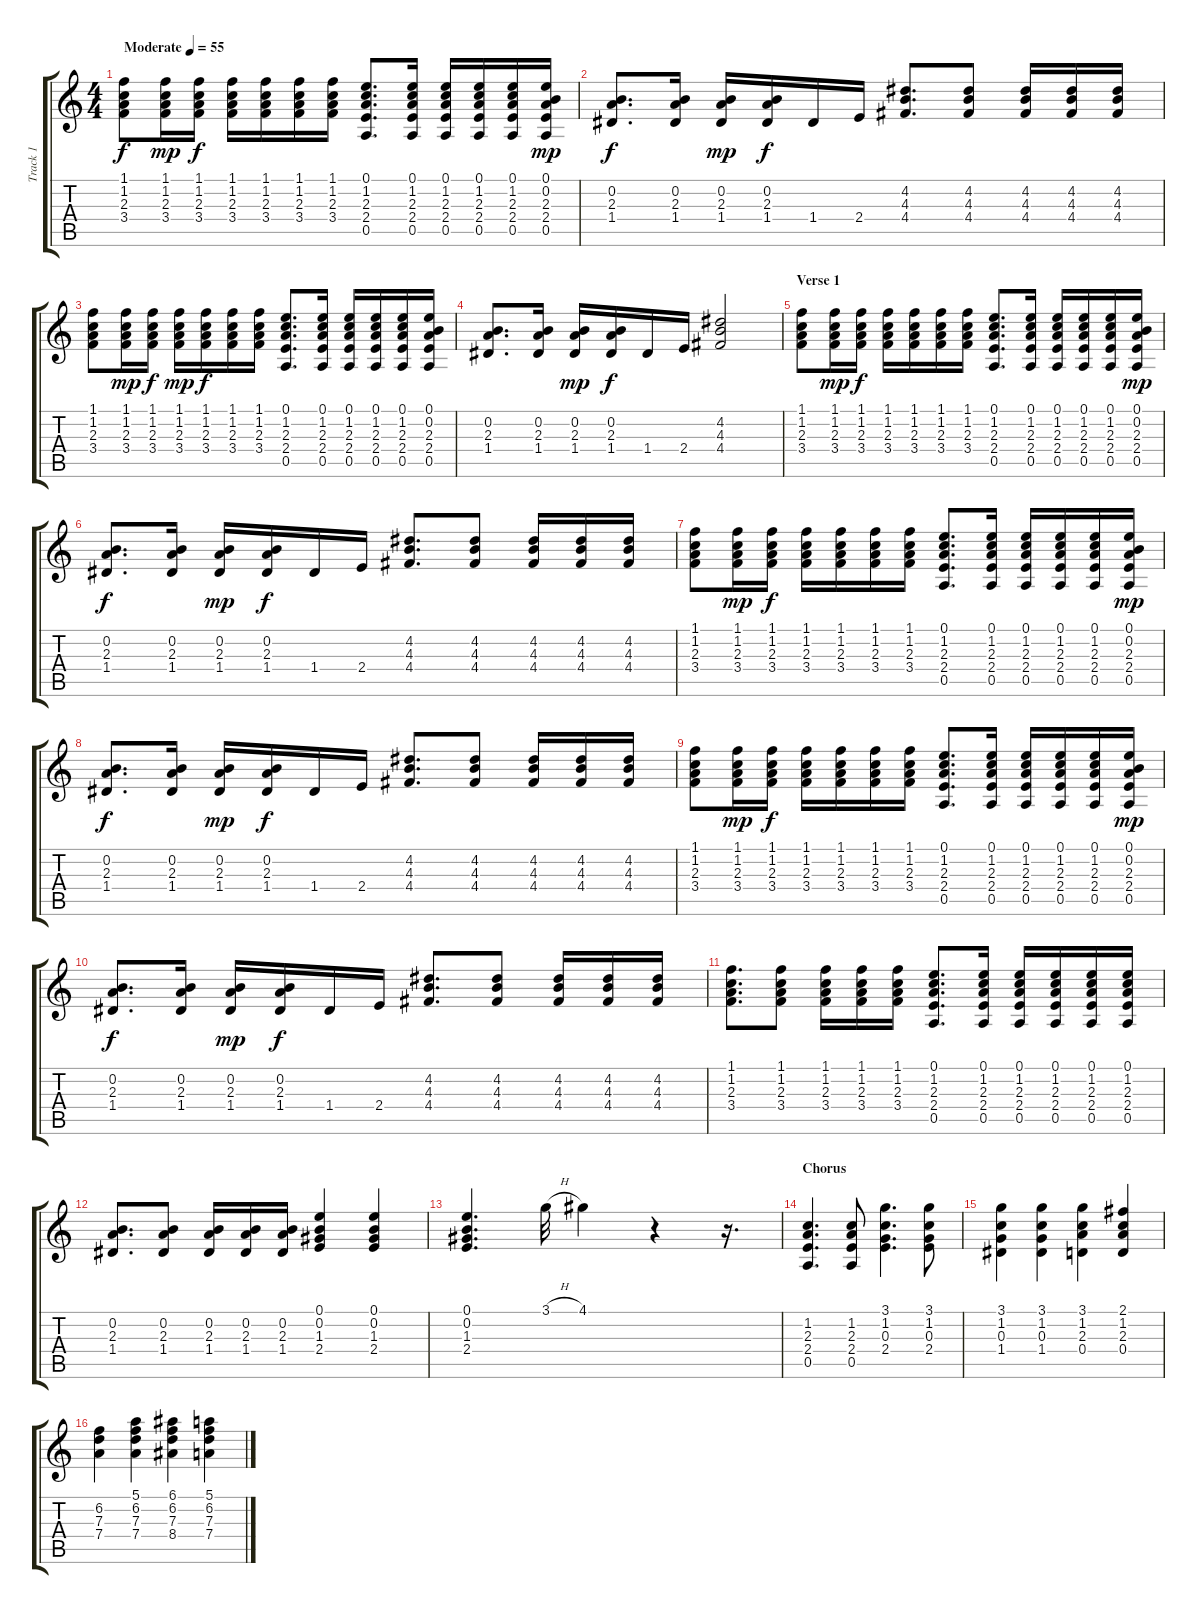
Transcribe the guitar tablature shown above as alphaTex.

\track ("Track 1" "Track 1") {instrument acousticguitarsteel}
\staff {score tabs}
\tuning (E4 B3 G3 D3 A2 E2) {hide}
\ts (4 4)
\tempo (55 "Moderate")
\clef g2
\ks c
(1.1 1.2 2.3 3.4).8{dy f instrument acousticguitarsteel} (1.1 1.2 2.3 3.4).16{dy mp} (1.1 1.2 2.3 3.4).16{dy f} (1.1 1.2 2.3 3.4).16 (1.1 1.2 2.3 3.4).16 (1.1 1.2 2.3 3.4).16 (1.1 1.2 2.3 3.4).16 (0.1 1.2 2.3 2.4 0.5).8{d} (0.1 1.2 2.3 2.4 0.5).16 (0.1 1.2 2.3 2.4 0.5).16 (0.1 1.2 2.3 2.4 0.5).16 (0.1 1.2 2.3 2.4 0.5).16 (0.1 0.2 2.3 2.4 0.5).16{dy mp} |
(0.2 2.3 1.4).8{d dy f} (0.2 2.3 1.4).16 (0.2 2.3 1.4).16{dy mp} (0.2 2.3 1.4).16{dy f} 1.4.16 2.4.16 (4.2 4.3 4.4).8{d} (4.2 4.3 4.4).8 (4.2 4.3 4.4).16 (4.2 4.3 4.4).16 (4.2 4.3 4.4).16 |
(1.1 1.2 2.3 3.4).8 (1.1 1.2 2.3 3.4).16{dy mp} (1.1 1.2 2.3 3.4).16{dy f} (1.1 1.2 2.3 3.4).16{dy mp} (1.1 1.2 2.3 3.4).16{dy f} (1.1 1.2 2.3 3.4).16 (1.1 1.2 2.3 3.4).16 (0.1 1.2 2.3 2.4 0.5).8{d} (0.1 1.2 2.3 2.4 0.5).16 (0.1 1.2 2.3 2.4 0.5).16 (0.1 1.2 2.3 2.4 0.5).16 (0.1 1.2 2.3 2.4 0.5).16 (0.1 0.2 2.3 2.4 0.5).16 |
(0.2 2.3 1.4).8{d} (0.2 2.3 1.4).16 (0.2 2.3 1.4).16{dy mp} (0.2 2.3 1.4).16{dy f} 1.4.16 2.4.16 (4.2 4.3 4.4).2 |
\section ("" "Verse 1")
(1.1 1.2 2.3 3.4).8 (1.1 1.2 2.3 3.4).16{dy mp} (1.1 1.2 2.3 3.4).16{dy f} (1.1 1.2 2.3 3.4).16 (1.1 1.2 2.3 3.4).16 (1.1 1.2 2.3 3.4).16 (1.1 1.2 2.3 3.4).16 (0.1 1.2 2.3 2.4 0.5).8{d} (0.1 1.2 2.3 2.4 0.5).16 (0.1 1.2 2.3 2.4 0.5).16 (0.1 1.2 2.3 2.4 0.5).16 (0.1 1.2 2.3 2.4 0.5).16 (0.1 0.2 2.3 2.4 0.5).16{dy mp} |
(0.2 2.3 1.4).8{d dy f} (0.2 2.3 1.4).16 (0.2 2.3 1.4).16{dy mp} (0.2 2.3 1.4).16{dy f} 1.4.16 2.4.16 (4.2 4.3 4.4).8{d} (4.2 4.3 4.4).8 (4.2 4.3 4.4).16 (4.2 4.3 4.4).16 (4.2 4.3 4.4).16 |
(1.1 1.2 2.3 3.4).8 (1.1 1.2 2.3 3.4).16{dy mp} (1.1 1.2 2.3 3.4).16{dy f} (1.1 1.2 2.3 3.4).16 (1.1 1.2 2.3 3.4).16 (1.1 1.2 2.3 3.4).16 (1.1 1.2 2.3 3.4).16 (0.1 1.2 2.3 2.4 0.5).8{d} (0.1 1.2 2.3 2.4 0.5).16 (0.1 1.2 2.3 2.4 0.5).16 (0.1 1.2 2.3 2.4 0.5).16 (0.1 1.2 2.3 2.4 0.5).16 (0.1 0.2 2.3 2.4 0.5).16{dy mp} |
(0.2 2.3 1.4).8{d dy f} (0.2 2.3 1.4).16 (0.2 2.3 1.4).16{dy mp} (0.2 2.3 1.4).16{dy f} 1.4.16 2.4.16 (4.2 4.3 4.4).8{d} (4.2 4.3 4.4).8 (4.2 4.3 4.4).16 (4.2 4.3 4.4).16 (4.2 4.3 4.4).16 |
(1.1 1.2 2.3 3.4).8 (1.1 1.2 2.3 3.4).16{dy mp} (1.1 1.2 2.3 3.4).16{dy f} (1.1 1.2 2.3 3.4).16 (1.1 1.2 2.3 3.4).16 (1.1 1.2 2.3 3.4).16 (1.1 1.2 2.3 3.4).16 (0.1 1.2 2.3 2.4 0.5).8{d} (0.1 1.2 2.3 2.4 0.5).16 (0.1 1.2 2.3 2.4 0.5).16 (0.1 1.2 2.3 2.4 0.5).16 (0.1 1.2 2.3 2.4 0.5).16 (0.1 0.2 2.3 2.4 0.5).16{dy mp} |
(0.2 2.3 1.4).8{d dy f} (0.2 2.3 1.4).16 (0.2 2.3 1.4).16{dy mp} (0.2 2.3 1.4).16{dy f} 1.4.16 2.4.16 (4.2 4.3 4.4).8{d} (4.2 4.3 4.4).8 (4.2 4.3 4.4).16 (4.2 4.3 4.4).16 (4.2 4.3 4.4).16 |
(1.1 1.2 2.3 3.4).8{d} (1.1 1.2 2.3 3.4).8 (1.1 1.2 2.3 3.4).16 (1.1 1.2 2.3 3.4).16 (1.1 1.2 2.3 3.4).16 (0.1 1.2 2.3 2.4 0.5).8{d} (0.1 1.2 2.3 2.4 0.5).16 (0.1 1.2 2.3 2.4 0.5).16 (0.1 1.2 2.3 2.4 0.5).16 (0.1 1.2 2.3 2.4 0.5).16 (0.1 1.2 2.3 2.4 0.5).16 |
(0.2 2.3 1.4).8{d} (0.2 2.3 1.4).8 (0.2 2.3 1.4).16 (0.2 2.3 1.4).16 (0.2 2.3 1.4).16 (0.1 0.2 1.3 2.4).4 (0.1 0.2 1.3 2.4).4 |
(0.1 0.2 1.3 2.4).4{d} 3.1{h}.32 4.1.4 r.4 r.16{d} |
\section ("" "Chorus")
(1.2 2.3 2.4 0.5).4{d} (1.2 2.3 2.4 0.5).8 (3.1 1.2 0.3 2.4).4{d} (3.1 1.2 0.3 2.4).8 |
(3.1 1.2 0.3 1.4).4 (3.1 1.2 0.3 1.4).4 (3.1 1.2 2.3 0.4).4 (2.1 1.2 2.3 0.4).4 |
(6.2 7.3 7.4).4 (5.1 6.2 7.3 7.4).4 (6.1 6.2 7.3 8.4).4 (5.1 6.2 7.3 7.4).4
